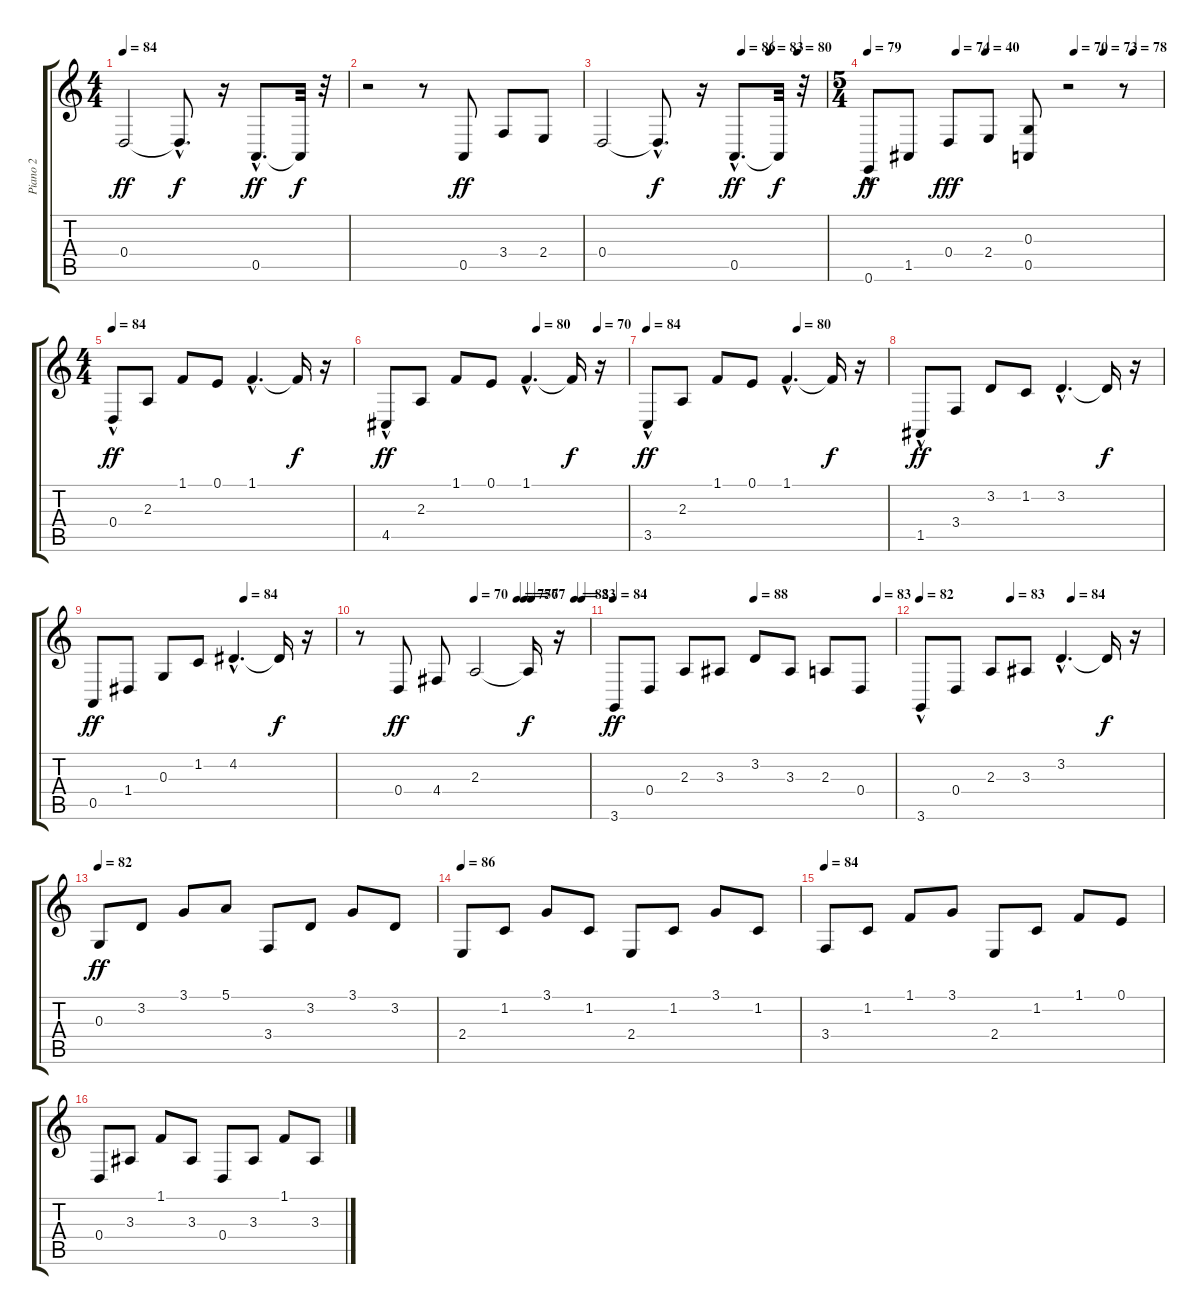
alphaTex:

\track ("Piano 2" "Piano 2") {instrument acousticgrandpiano}
\staff {score tabs}
\tuning (E4 B3 G3 D3 A2 E2) {hide}
\ts (4 4)
\tempo 84
\clef g2
\ks c
0.4.2{dy ff instrument acousticgrandpiano} 0.4{hac t}.8{d dy f} r.16 0.5{hac}.8{d dy ff} 0.5{t}.32{dy f} r.32 |
r.2 r.8 0.5.8{dy ff} 3.4.8 2.4.8 |
\tempo (86 0.625)
\tempo (83 0.75)
\tempo (80 0.875)
0.4.2 0.4{hac t}.8{d dy f} r.16 0.5{hac}.8{d dy ff} 0.5{t}.32{dy f} r.32 |
\ts (5 4)
\tempo 79
\tempo (74 0.3)
\tempo (40 0.4)
\tempo (70 0.7)
\tempo (73 0.8)
\tempo (78 0.9)
0.6{hac}.8{dy ff} 1.5.8 0.4.8{dy fff} 2.4.8 (0.3 0.5).8 r.2 r.8 |
\ts (4 4)
\tempo 84
0.4{hac}.8{dy ff} 2.3.8 1.1.8 0.1.8 1.1{hac}.4{d} 1.1{t}.16{dy f} r.16 |
\tempo (80 0.625)
\tempo (70 0.875)
4.5{hac}.8{dy ff} 2.3.8 1.1.8 0.1.8 1.1{hac}.4{d} 1.1{t}.16{dy f} r.16 |
\tempo 84
\tempo (80 0.625)
3.5{hac}.8{dy ff} 2.3.8 1.1.8 0.1.8 1.1{hac}.4{d} 1.1{t}.16{dy f} r.16 |
1.5{hac}.8{dy ff} 3.4.8 3.2.8 1.2.8 3.2{hac}.4{d} 3.2{t}.16{dy f} r.16 |
\tempo (84 0.625)
0.5.8{dy ff} 1.4.8 0.3.8 1.2.8 4.2{hac}.4{d} 4.2{t}.16{dy f} r.16 |
\tempo (70 0.5)
\tempo (75 0.6875)
\tempo (76 0.71875)
\tempo (77 0.75)
\tempo (82 0.9375)
\tempo (83 0.96875)
r.8 0.4.8{dy ff} 4.4.8 2.3.2 2.3{t}.16{dy f} r.16 |
\tempo 84
\tempo (88 0.5)
\tempo (83 0.9375)
3.6.8{dy ff} 0.4.8 2.3.8 3.3.8 3.2.8 3.3.8 2.3.8 0.4.8 |
\tempo 82
\tempo (83 0.375)
\tempo (84 0.625)
3.6{hac}.8 0.4.8 2.3.8 3.3.8 3.2{hac}.4{d} 3.2{t}.16{dy f} r.16 |
\tempo 82
0.3.8{dy ff} 3.2.8 3.1.8 5.1.8 3.4.8 3.2.8 3.1.8 3.2.8 |
\tempo 86
2.4.8 1.2.8 3.1.8 1.2.8 2.4.8 1.2.8 3.1.8 1.2.8 |
\tempo 84
3.4.8 1.2.8 1.1.8{volume 12} 3.1.8{volume 12} 2.4.8{volume 13} 1.2.8{volume 13} 1.1.8{volume 13} 0.1.8{volume 13} |
0.4.8{volume 14} 3.3.8 1.1.8 3.3.8 0.4.8 3.3.8 1.1.8 3.3.8
